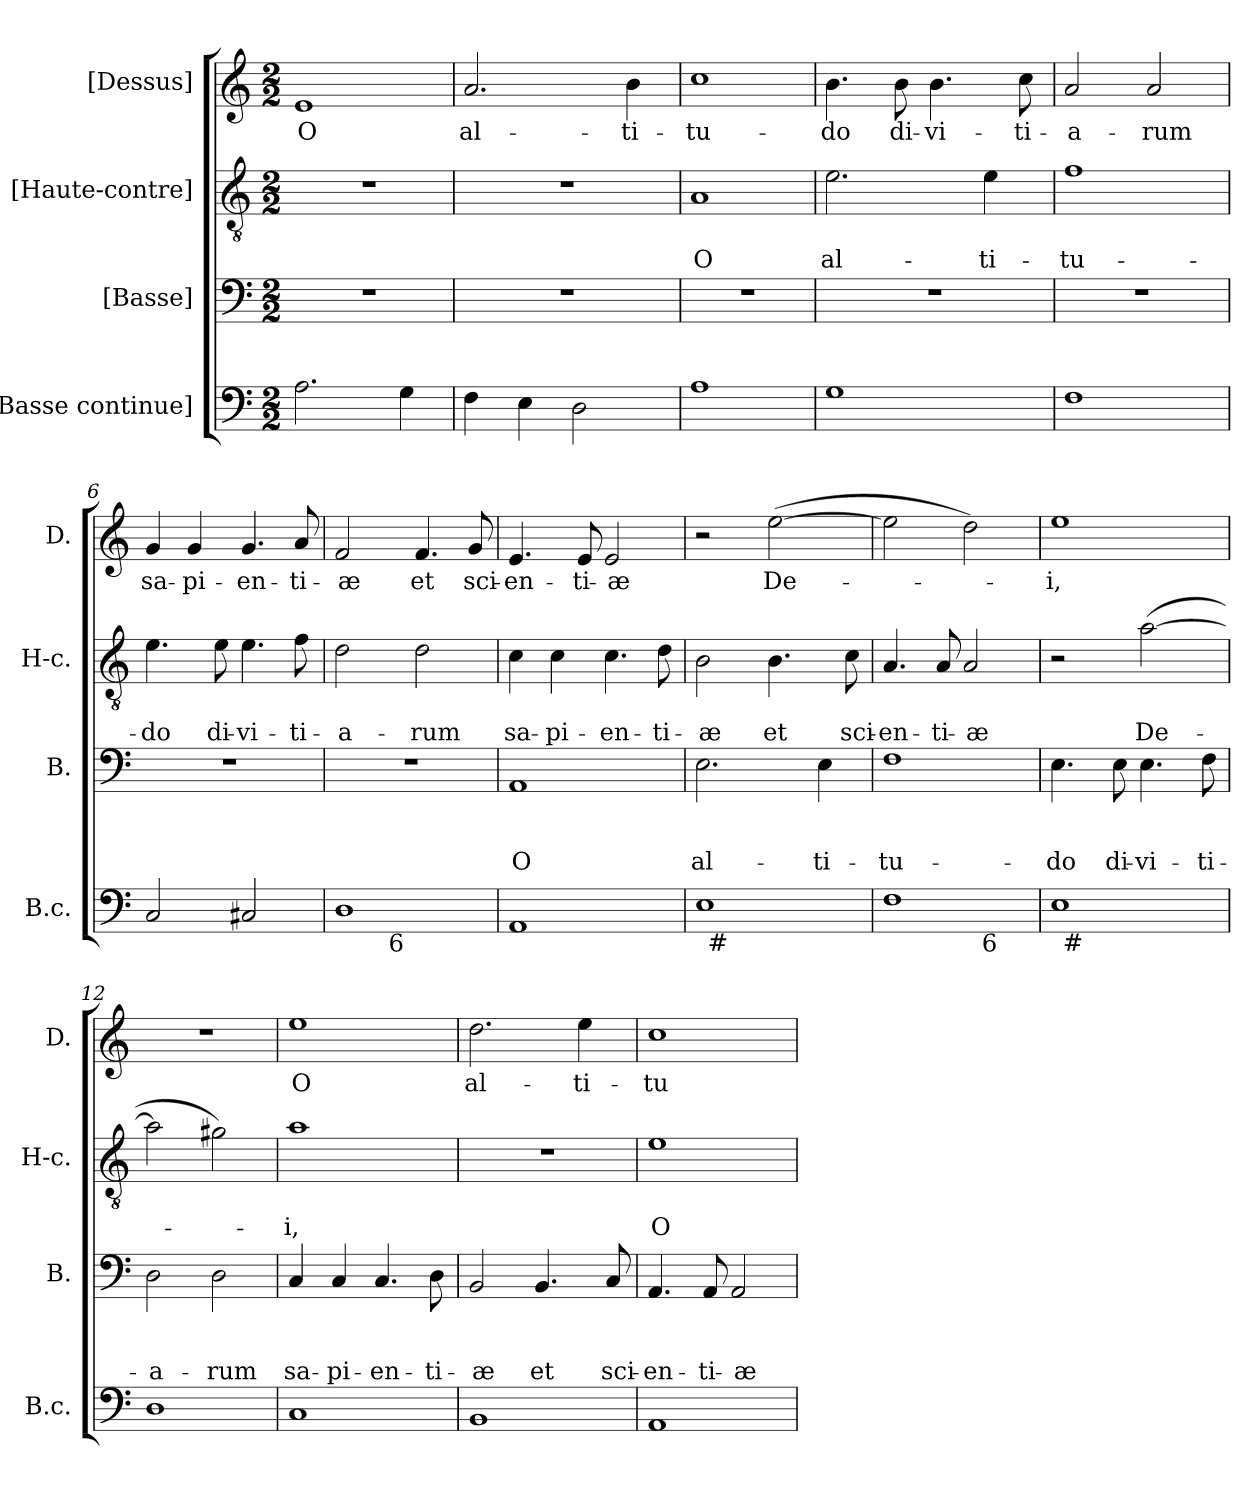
**kern	**kern	**text	**text	**text	**kern	**text	**text	**kern	**text
*part4	*part3	*part3	*part3	*part3	*part2	*part2	*part2	*part1	*part1
*staff4	*staff3	*staff3	*staff3	*staff3	*staff2	*staff2	*staff2	*staff1	*staff1
*I"[Basse continue]	*I"[Basse]	*	*	*	*I"[Haute-contre]	*	*	*I"[Dessus]	*
*I'B.c.	*I'B.	*	*	*	*I'H-c.	*	*	*I'D.	*
*clefF4	*clefF4	*	*	*	*clefGv2	*	*	*clefG2	*
*k[]	*k[]	*	*	*	*k[]	*	*	*k[]	*
*C:	*C:	*	*	*	*C:	*	*	*C:	*
*M2/2	*M2/2	*	*	*	*M2/2	*	*	*M2/2	*
=1	=1	=1	=1	=1	=1	=1	=1	=1	=1
!	!	!	!	!	!	!	!	!	!LO:LY:b
2.A\	1r	.	.	.	1r	.	.	1e	O
4G\	.	.	.	.	.	.	.	.	.
=2	=2	=2	=2	=2	=2	=2	=2	=2	=2
!	!	!	!	!	!	!	!	!	!LO:LY:b
4F\	1r	.	.	.	1r	.	.	2.a/	al-
4E\	.	.	.	.	.	.	.	.	.
2D\	.	.	.	.	.	.	.	.	.
!	!	!	!	!	!	!	!	!	!LO:LY:b
.	.	.	.	.	.	.	.	4b\	-ti-
=3	=3	=3	=3	=3	=3	=3	=3	=3	=3
!	!	!	!	!	!	!	!LO:LY:b:rj	!	!LO:LY:b
1A	1r	.	.	.	1A	.	O	1cc	-tu-
=4	=4	=4	=4	=4	=4	=4	=4	=4	=4
!	!	!	!	!	!	!	!LO:LY:b	!	!LO:LY:b
1G	1r	.	.	.	2.e\	.	al-	4.b\	-do
!	!	!	!	!	!	!	!	!	!LO:LY:b
.	.	.	.	.	.	.	.	8b\	di-
!	!	!	!	!	!	!	!	!	!LO:LY:b:rj
.	.	.	.	.	.	.	.	4.b\	-vi-
!	!	!	!	!	!	!	!LO:LY:b	!	!
.	.	.	.	.	4e\	.	-ti-	.	.
!	!	!	!	!	!	!	!	!	!LO:LY:b
.	.	.	.	.	.	.	.	8cc\	-ti-
=5	=5	=5	=5	=5	=5	=5	=5	=5	=5
!	!	!	!	!	!	!	!LO:LY:b	!	!LO:LY:b
1F	1r	.	.	.	1f	.	-tu-	2a/	-a-
!	!	!	!	!	!	!	!	!	!LO:LY:b
.	.	.	.	.	.	.	.	2a/	-rum
=6	=6	=6	=6	=6	=6	=6	=6	=6	=6
!	!	!	!	!	!	!	!LO:LY:b	!	!LO:LY:b
2C/	1r	.	.	.	4.e\	.	-do	4g/	sa-
!	!	!	!	!	!	!	!	!	!LO:LY:b:rj
.	.	.	.	.	.	.	.	4g/	-pi-
!	!	!	!	!	!	!	!LO:LY:b	!	!
.	.	.	.	.	8e\	.	di-	.	.
!	!	!	!	!	!	!	!LO:LY:b:rj	!	!LO:LY:b
2C#X/	.	.	.	.	4.e\	.	-vi-	4.g/	-en-
!	!	!	!	!	!	!	!LO:LY:b	!	!LO:LY:b:rj
.	.	.	.	.	8f\	.	-ti-	8a/	-ti-
=7	=7	=7	=7	=7	=7	=7	=7	=7	=7
!	!	!	!	!	!	!	!LO:LY:b	!	!LO:LY:b
*^	*	*	*	*	*	*	*	*	*
1D	4.ryy	1r	.	.	.	2d\	.	-a-	2f/	-æ
!	!LO:TX:b:t=6	!	!	!	!	!	!	!	!	!
.	2ryy	.	.	.	.	.	.	.	.	.
!	!	!	!	!	!	!	!	!LO:LY:b	!	!LO:LY:b
.	.	.	.	.	.	2d\	.	-rum	4.f/	et
!	!	!	!	!	!	!	!	!	!	!LO:LY:b
.	8ryy	.	.	.	.	.	.	.	8g/	sci-
=8	=8	=8	=8	=8	=8	=8	=8	=8	=8	=8
!	!	!	!	!	!LO:LY:b	!	!	!LO:LY:b	!	!LO:LY:b
*v	*v	*	*	*	*	*	*	*	*	*
1AA	1AA	.	.	O	4c\	.	sa-	4.e/	-en-
!	!	!	!	!	!	!	!LO:LY:b:rj	!	!
.	.	.	.	.	4c\	.	-pi-	.	.
!	!	!	!	!	!	!	!	!	!LO:LY:b
.	.	.	.	.	.	.	.	8e/	-ti-
!	!	!	!	!	!	!	!LO:LY:b	!	!LO:LY:b:rj
.	.	.	.	.	4.c\	.	-en-	2e/	-æ
!	!	!	!	!	!	!	!LO:LY:b	!	!
.	.	.	.	.	8d\	.	-ti-	.	.
!!LO:LB:g=z
=9	=9	=9	=9	=9	=9	=9	=9	=9	=9
!	!	!	!	!LO:LY:b	!	!	!LO:LY:b	!	!
*^	*	*	*	*	*	*	*	*	*
1E	32ryy	2.E\	.	.	al-	2B\	.	-æ	2r	.
!	!LO:TX:b:t=#	!	!	!	!	!	!	!	!	!
.	2ryy	.	.	.	.	.	.	.	.	.
!	!	!	!	!	!	!	!	!LO:LY:b	!	!LO:LY:b
.	.	.	.	.	.	4.B\	.	et	(>[>2ee\	De-
.	4...ryy	.	.	.	.	.	.	.	.	.
!	!	!	!	!	!LO:LY:b	!	!	!	!	!
.	.	4E\	.	.	-ti-	.	.	.	.	.
!	!	!	!	!	!	!	!	!LO:LY:b	!	!
.	.	.	.	.	.	8c\	.	sci-	.	.
=10	=10	=10	=10	=10	=10	=10	=10	=10	=10	=10
!	!	!	!	!	!LO:LY:b	!	!	!LO:LY:b	!	!
1F	2ryy	1F	.	.	-tu-	4.A/	.	-en-	2ee\]	.
!	!	!	!	!	!	!	!	!LO:LY:b	!	!
.	.	.	.	.	.	8A/	.	-ti-	.	.
!	!	!	!	!	!	!	!	!LO:LY:b:rj	!	!
.	16ryy	.	.	.	.	2A/	.	-æ	2dd\)	.
!	!LO:TX:b:t=6	!	!	!	!	!	!	!	!	!
.	4..ryy	.	.	.	.	.	.	.	.	.
=11	=11	=11	=11	=11	=11	=11	=11	=11	=11	=11
!	!	!	!	!	!LO:LY:b	!	!	!	!	!LO:LY:b
1E	32ryy	4.E\	.	.	-do	2r	.	.	1ee	-i,
!	!LO:TX:b:t=#	!	!	!	!	!	!	!	!	!
.	2ryy	.	.	.	.	.	.	.	.	.
!	!	!	!	!	!LO:LY:b	!	!	!	!	!
.	.	8E\	.	.	di-	.	.	.	.	.
!	!	!	!	!	!LO:LY:b:rj	!	!	!LO:LY:b	!	!
.	.	4.E\	.	.	-vi-	(>[>2a\	.	De-	.	.
.	4...ryy	.	.	.	.	.	.	.	.	.
!	!	!	!	!	!LO:LY:b	!	!	!	!	!
.	.	8F\	.	.	-ti-	.	.	.	.	.
=12	=12	=12	=12	=12	=12	=12	=12	=12	=12	=12
!	!	!	!	!	!LO:LY:b	!	!	!	!	!
*v	*v	*	*	*	*	*	*	*	*	*
1D	2D\	.	.	-a-	2a\]	.	.	1r	.
!	!	!	!	!LO:LY:b	!	!	!	!	!
.	2D\	.	.	-rum	2g#X\)	.	.	.	.
=13	=13	=13	=13	=13	=13	=13	=13	=13	=13
!	!	!	!	!LO:LY:b	!	!	!LO:LY:b	!	!LO:LY:b
1C<	4C/	.	.	sa-	1a	.	-i,	1ee	O
!	!	!	!	!LO:LY:b	!	!	!	!	!
.	4C/	.	.	-pi-	.	.	.	.	.
!	!	!	!	!LO:LY:b:rj	!	!	!	!	!
.	4.C/	.	.	-en-	.	.	.	.	.
!	!	!	!	!LO:LY:b	!	!	!	!	!
.	8D\	.	.	-ti-	.	.	.	.	.
=14	=14	=14	=14	=14	=14	=14	=14	=14	=14
!	!	!	!	!LO:LY:b	!	!	!	!	!LO:LY:b
1BB	2BB/	.	.	-æ	1r	.	.	2.dd\	al-
!	!	!	!	!LO:LY:b	!	!	!	!	!
.	4.BB/	.	.	et	.	.	.	.	.
!	!	!	!	!	!	!	!	!	!LO:LY:b
.	.	.	.	.	.	.	.	4ee\	-ti-
!	!	!	!	!LO:LY:b	!	!	!	!	!
.	8C/	.	.	sci-	.	.	.	.	.
=15	=15	=15	=15	=15	=15	=15	=15	=15	=15
!	!	!	!	!LO:LY:b	!	!	!LO:LY:b:rj	!	!LO:LY:b
1AA	4.AA/	.	.	-en-	1e	.	O	1cc	-tu-
!	!	!	!	!LO:LY:b	!	!	!	!	!
.	8AA/	.	.	-ti-	.	.	.	.	.
!	!	!	!	!LO:LY:b:rj	!	!	!	!	!
.	2AA/	.	.	-æ	.	.	.	.	.
=	=	=	=	=	=	=	=	=	=
*-	*-	*-	*-	*-	*-	*-	*-	*-	*-
